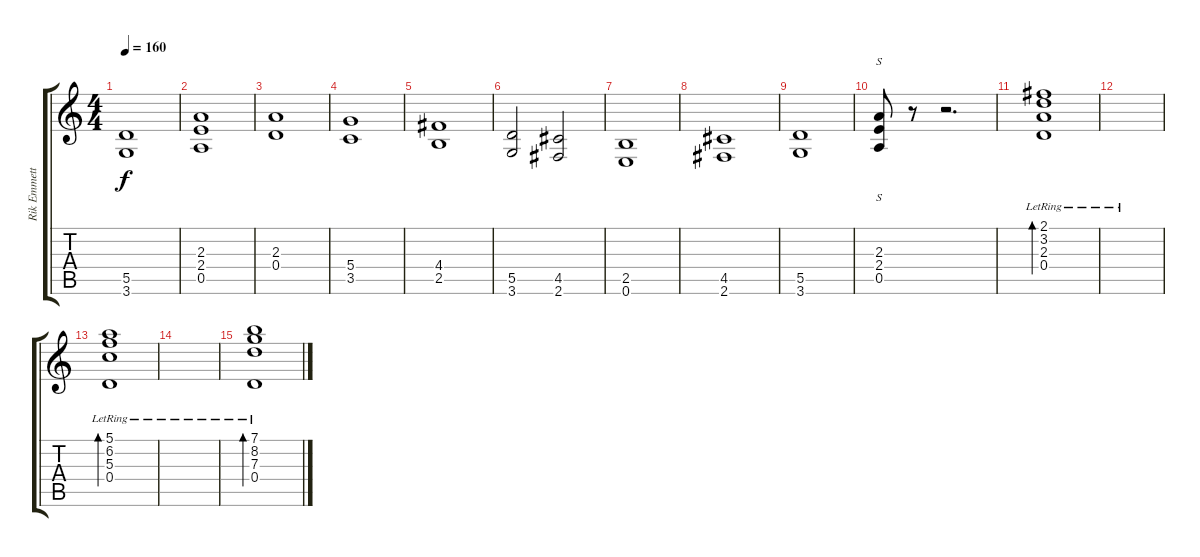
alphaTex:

\track ("Rik Emmett- Rythm  Guitars" "Rik Emmett") {instrument acousticguitarsteel}
\staff {score tabs}
\tuning (E4 B3 G3 D3 A2 E2) {hide}
\ts (4 4)
\tempo 160
\clef g2
\ks c
(5.5 3.6).1{dy f} |
(2.3 2.4 0.5).1 |
(2.3 0.4).1 |
(5.4 3.5).1 |
(4.4 2.5).1 |
(5.5 3.6).2 (4.5 2.6).2 |
(2.5 0.6).1 |
(4.5 2.6).1 |
(5.5 3.6).1 |
(2.3 2.4 0.5).8{s} r.8 r.2{d} |
(2.1{lr} 3.2{lr} 2.3{lr} 0.4{lr}).1{bd 240} |
|
(5.1{lr} 6.2{lr} 5.3{lr} 0.4{lr}).1{bd 240} |
|
(7.1{lr} 8.2{lr} 7.3{lr} 0.4{lr}).1{bd 240}
